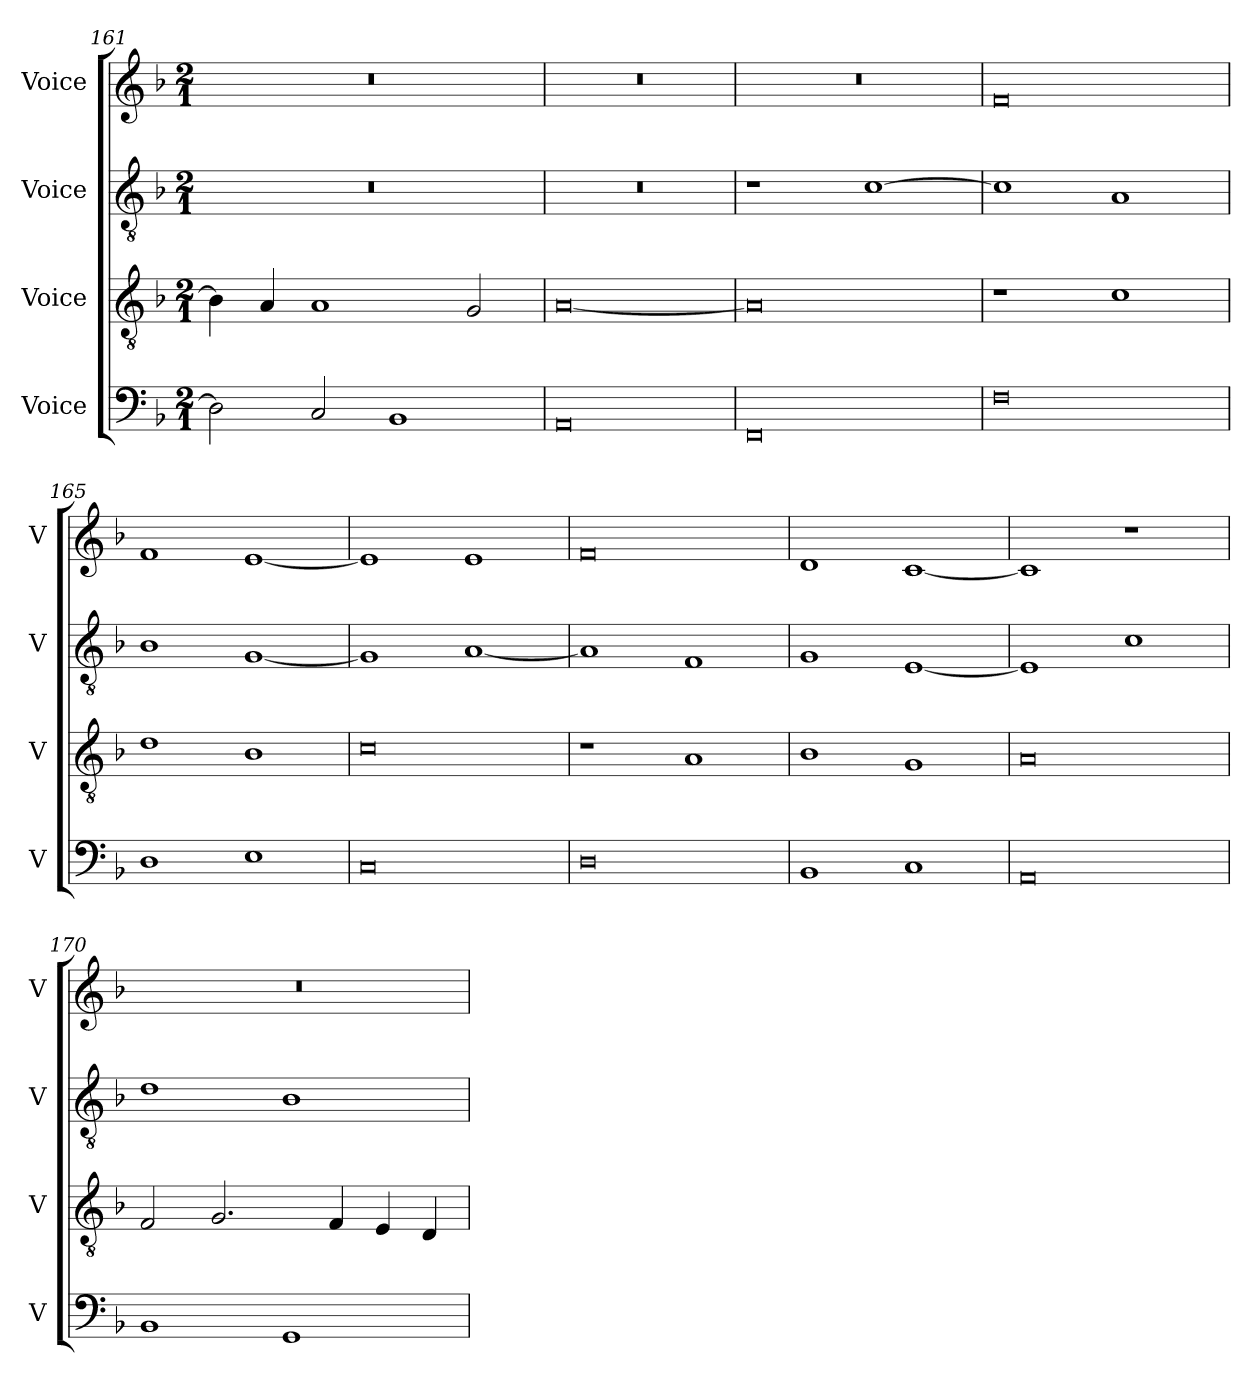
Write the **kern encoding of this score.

**kern	**kern	**kern	**kern
*part4	*part3	*part2	*part1
*staff4	*staff3	*staff2	*staff1
*I"Voice	*I"Voice	*I"Voice	*I"Voice
*I'V	*I'V	*I'V	*I'V
*clefF4	*clefGv2	*clefGv2	*clefG2
*k[b-]	*k[b-]	*k[b-]	*k[b-]
*M2/1	*M2/1	*M2/1	*M2/1
=161	=161	=161	=161
2D\]	4B-\]	0r	0r
.	4A/	.	.
2C/	1A	.	.
1BB-	.	.	.
.	2G/	.	.
=162	=162	=162	=162
0AA	[0A	0r	0r
=163	=163	=163	=163
0FF	0A]	1r	0r
.	.	[1c	.
!!LO:LB:g=z
=164	=164	=164	=164
0F	1r	1c]	0f
.	1c	1A	.
=165	=165	=165	=165
1D	1d	1B-	1f
1E	1B-	[1G	[1e
=166	=166	=166	=166
0C	0c	1G]	1e]
.	.	[1A	1e
=167	=167	=167	=167
0D	1r	1A]	0f
.	1A	1F	.
=168	=168	=168	=168
1BB-	1B-	1G	1d
1C	1G	[1E	[1c
=169	=169	=169	=169
0AA	0A	1E]	1c]
.	.	1c	1r
=170	=170	=170	=170
1BB-	2F/	1d	0r
.	2.G/	.	.
1GG	.	1B-	.
.	4F/	.	.
.	4E/	.	.
.	4D/	.	.
=	=	=	=
*-	*-	*-	*-
